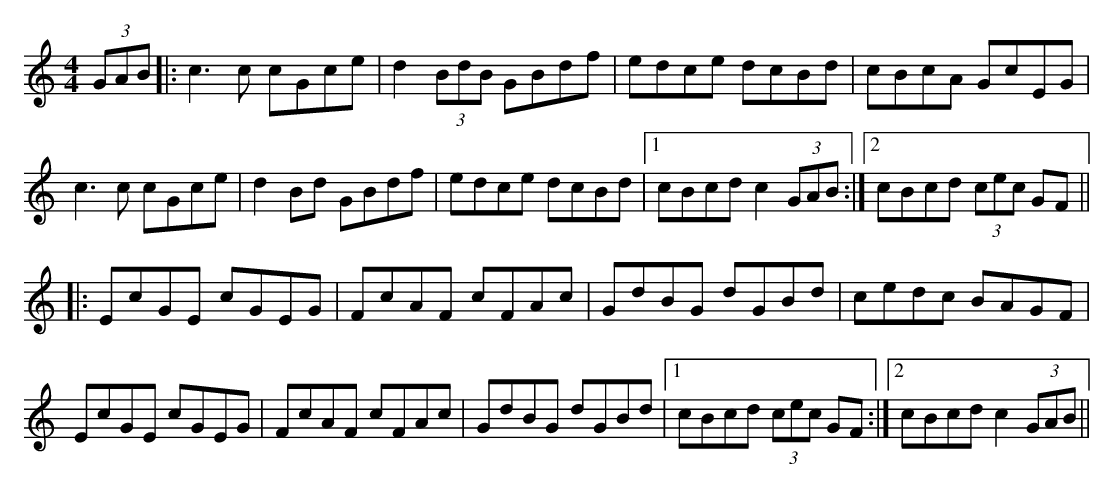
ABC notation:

X:1
M:4/4
K:C
(3GAB|:c3c cGce|d2(3BdB GBdf|edce dcBd|cBcA GcEG|
c3c cGce|d2 Bd GBdf|edce dcBd|1 cBcd c2 (3GAB:|2 cBcd (3cec GF||
|:EcGE cGEG|FcAF cFAc|GdBG dGBd|cedc BAGF|
EcGE cGEG|FcAF cFAc|GdBG dGBd|1 cBcd (3cec GF:|2 cBcd c2 (3GAB||
